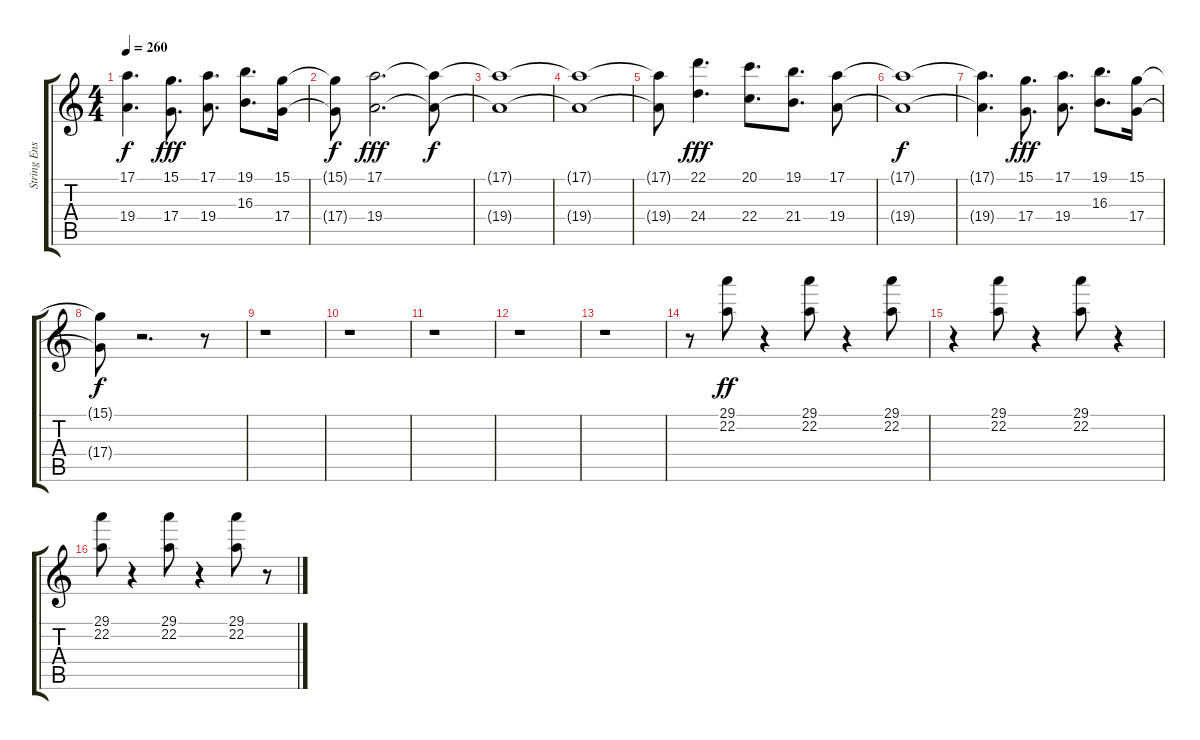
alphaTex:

\track ("String Ensemble" "String Ens") {instrument stringensemble1}
\staff {score tabs}
\tuning (E4 B3 G3 D3 A2 E2) {hide}
\ts (4 4)
\tempo 260
\clef g2
\ks c
(17.1{t} 19.4{t}).4{d dy f} (15.1 17.4).8{d dy fff} (17.1 19.4).8{d} (19.1 16.3).8{d} (15.1 17.4).16 |
(15.1{t} 17.4{t}).8{dy f} (17.1 19.4).2{d dy fff} (17.1{t} 19.4{t}).8{dy f} |
(17.1{t} 19.4{t}).1 |
(17.1{t} 19.4{t}).1 |
(17.1{t} 19.4{t}).8 (22.1 24.4).4{d dy fff} (20.1 22.4).8{d} (19.1 21.4).8{d} (17.1 19.4).8 |
(17.1{t} 19.4{t}).1{dy f} |
(17.1{t} 19.4{t}).4{d} (15.1 17.4).8{d dy fff} (17.1 19.4).8{d} (19.1 16.3).8{d} (15.1 17.4).16 |
(15.1{t} 17.4{t}).8{dy f} r.2{d} r.8 |
r.1 |
r.1 |
r.1 |
r.1 |
r.1 |
r.8 (29.1 22.2).8{dy ff volume 12} r.4 (29.1 22.2).8 r.4 (29.1 22.2).8 |
r.4 (29.1 22.2).8 r.4 (29.1 22.2).8 r.4 |
(29.1 22.2).8 r.4 (29.1 22.2).8 r.4 (29.1 22.2).8 r.8
